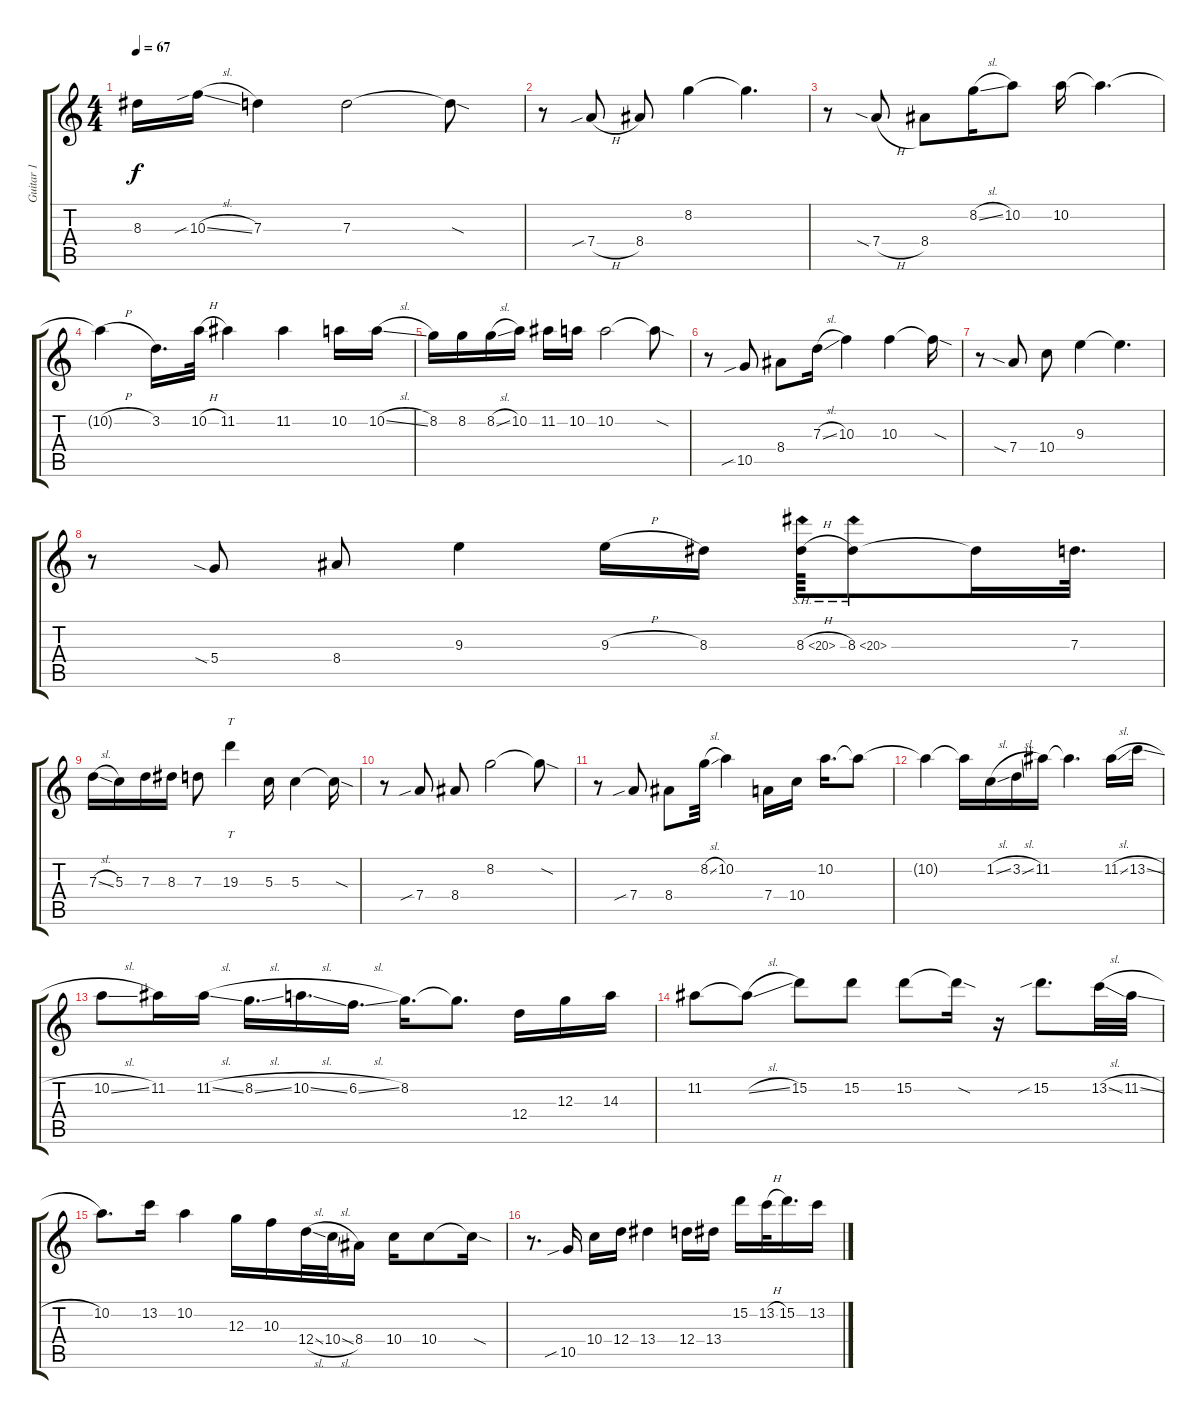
\track ("Guitar 1" "Guitar 1") {instrument distortionguitar}
\staff {score tabs}
\tuning (E4 B3 G3 D3 A2 E2) {hide}
\ts (4 4)
\tempo 67
\clef g2
\ks c
8.3{t}.16{dy f} 10.3{sib sl}.16 7.3.4 7.3.2 7.3{sod t}.8 |
r.8 7.4{sib h}.8 8.4.8 8.2.4 8.2{t}.4{d} |
r.8 7.4{sia h}.8 8.4.8 8.2{sl}.16 10.2.8 10.2.16 10.2{t}.4{d} |
10.2{h t}.4 3.2.16{d} 10.2{h}.32 11.2.4 11.2.4 10.2.16 10.2{sl}.16 |
8.2.16 8.2.16 8.2{sl}.16 10.2.16 11.2.16 10.2.16 10.2.2 10.2{sod t}.8 |
r.8 10.5{sib}.8 8.4.8 7.3{sl}.16 10.3.4 10.3.4 10.3{sod t}.16 |
r.8 7.4{sia}.8 10.4.8 9.3.4 9.3{t}.4{d} |
r.8 5.4{sia}.8 8.4.8 9.3.4 9.3{h}.16 8.3.16 8.3{sh 12 h}.64 8.3{sh 12}.8 8.3{t}.16 7.3.32{d} |
7.3{sl}.16 5.3.16 7.3.16 8.3.16 7.3.8 19.3.4{tt} 5.3.16 5.3.4 5.3{sod t}.16 |
r.8 7.4{sib}.8 8.4.8 8.2.2 8.2{sod t}.8 |
r.8 7.4{sib}.8 8.4.8 8.2{sl}.32 10.2.4 7.4.16 10.4.16 10.2.16{d} 10.2{t}.8 |
10.2{t}.4 10.2{t}.16 1.2{sl}.16 3.2{sl}.16 11.2.16 11.2{t}.4{d} 11.2{sl}.16 13.2{sl}.16 |
10.2{sl}.8 11.2.16 11.2{sl}.16 8.2{sl}.16{d} 10.2{sl}.16{d} 6.2{sl}.16{d} 8.2.16{d} 8.2{t}.8{d} 12.4.16{instrument distortionguitar} 12.3.16 14.3.16 |
11.2.8 11.2{sl t}.8 15.2.8 15.2.8 15.2.8 15.2{sod t}.16 r.16 15.2{sib}.8{d} 13.2{sl}.32 11.2{sl}.32 |
10.2.8{d} 13.2.16 10.2.4 12.3.16 10.3.16 12.4{sl}.32 10.4{sl}.32 8.4.16 10.4.16 10.4.8 10.4{sod t}.16 |
r.8{d} 10.5{sib}.16 10.4.16 12.4.16 13.4.4 12.4.16 13.4.16 15.2.16 13.2{h}.32 15.2.16{d} 13.2.16
